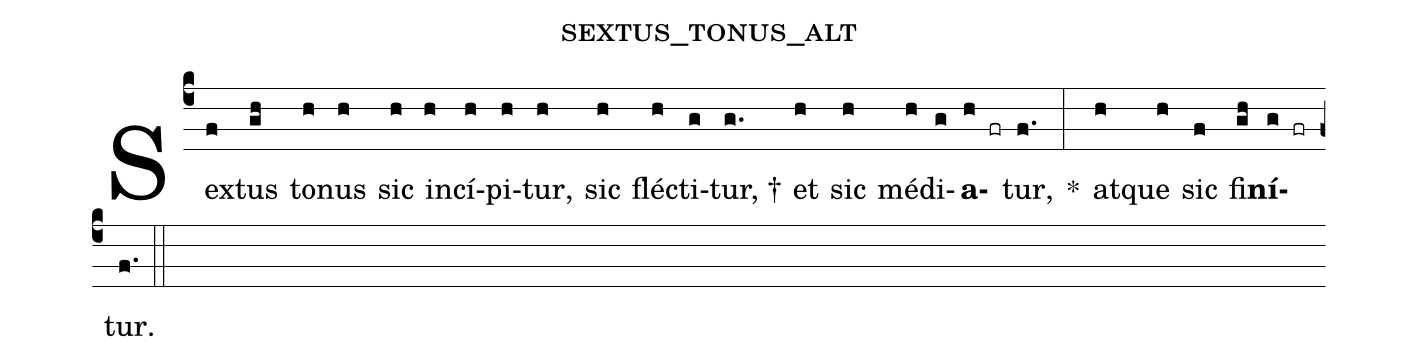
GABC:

name:sextus_tonus_alt;
%%
(c4)Sex(f)tus(gh) to(h)nus(h) sic(h) in(h)cí(h)pi(h)tur,(h) sic(h) flé(h)cti(g)tur, †(g.) et(h) sic(h) mé(h)di(g)<b>a</b>(h fr)tur,(f.) *(:) at(h)que(h) sic(f) fi(gh)<b>ní</b>(g fr)tur.(f.) (::)
